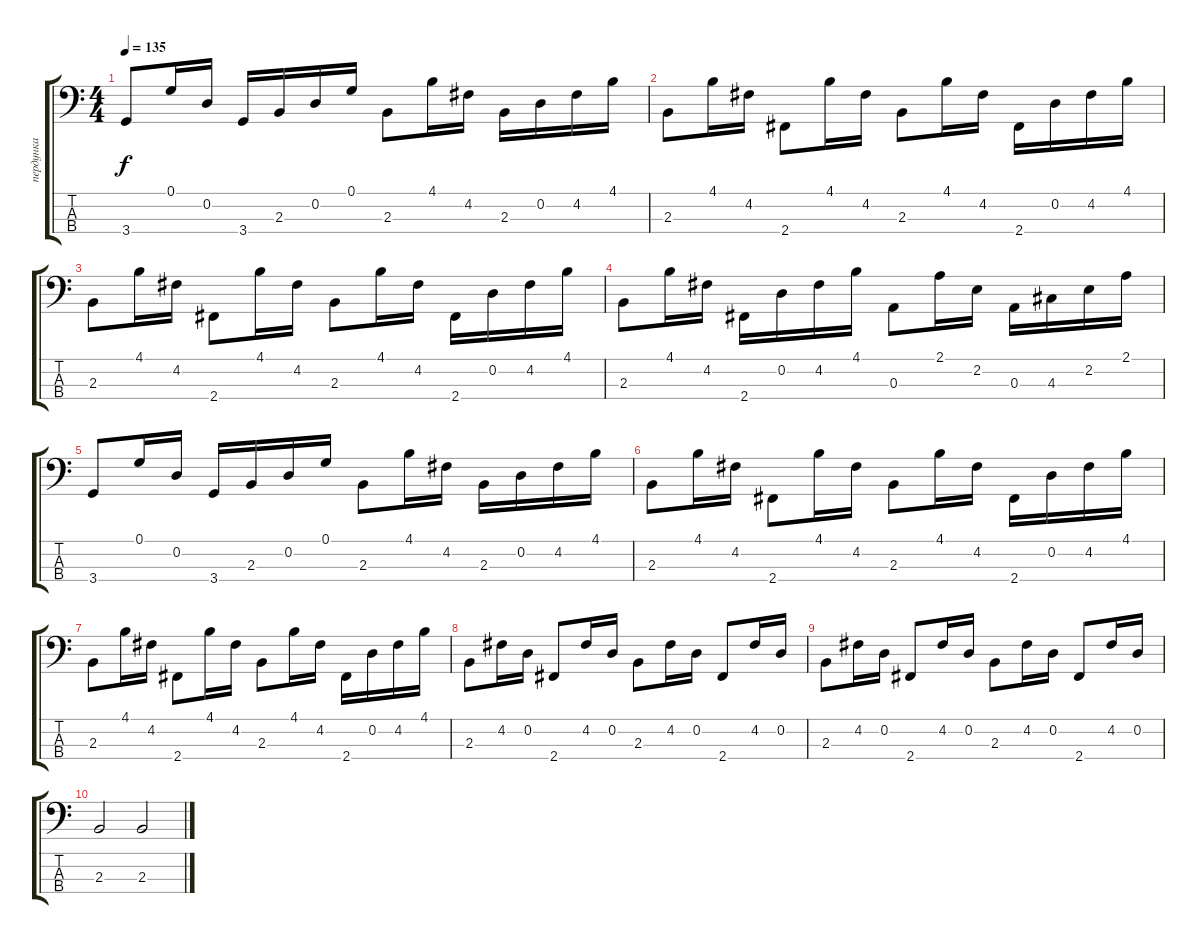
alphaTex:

\track ("пердунка" "пердунка") {instrument synthbass1}
\staff {score tabs}
\tuning (G2 D2 A1 E1) {hide}
\ts (4 4)
\tempo 135
\clef f4
\ks c
3.4.8{dy f} 0.1.16 0.2.16 3.4.16 2.3.16 0.2.16 0.1.16 2.3.8 4.1.16 4.2.16 2.3.16 0.2.16 4.2.16 4.1.16 |
2.3.8 4.1.16 4.2.16 2.4.8 4.1.16 4.2.16 2.3.8 4.1.16 4.2.16 2.4.16 0.2.16 4.2.16 4.1.16 |
2.3.8 4.1.16 4.2.16 2.4.8 4.1.16 4.2.16 2.3.8 4.1.16 4.2.16 2.4.16 0.2.16 4.2.16 4.1.16 |
2.3.8 4.1.16 4.2.16 2.4.16 0.2.16 4.2.16 4.1.16 0.3.8 2.1.16 2.2.16 0.3.16 4.3.16 2.2.16 2.1.16 |
3.4.8 0.1.16 0.2.16 3.4.16 2.3.16 0.2.16 0.1.16 2.3.8 4.1.16 4.2.16 2.3.16 0.2.16 4.2.16 4.1.16 |
2.3.8 4.1.16 4.2.16 2.4.8 4.1.16 4.2.16 2.3.8 4.1.16 4.2.16 2.4.16 0.2.16 4.2.16 4.1.16 |
2.3.8 4.1.16 4.2.16 2.4.8 4.1.16 4.2.16 2.3.8 4.1.16 4.2.16 2.4.16 0.2.16 4.2.16 4.1.16 |
2.3.8 4.2.16 0.2.16 2.4.8 4.2.16 0.2.16 2.3.8 4.2.16 0.2.16 2.4.8 4.2.16 0.2.16 |
2.3.8 4.2.16 0.2.16 2.4.8 4.2.16 0.2.16 2.3.8 4.2.16 0.2.16 2.4.8 4.2.16 0.2.16 |
2.3.2 2.3.2
